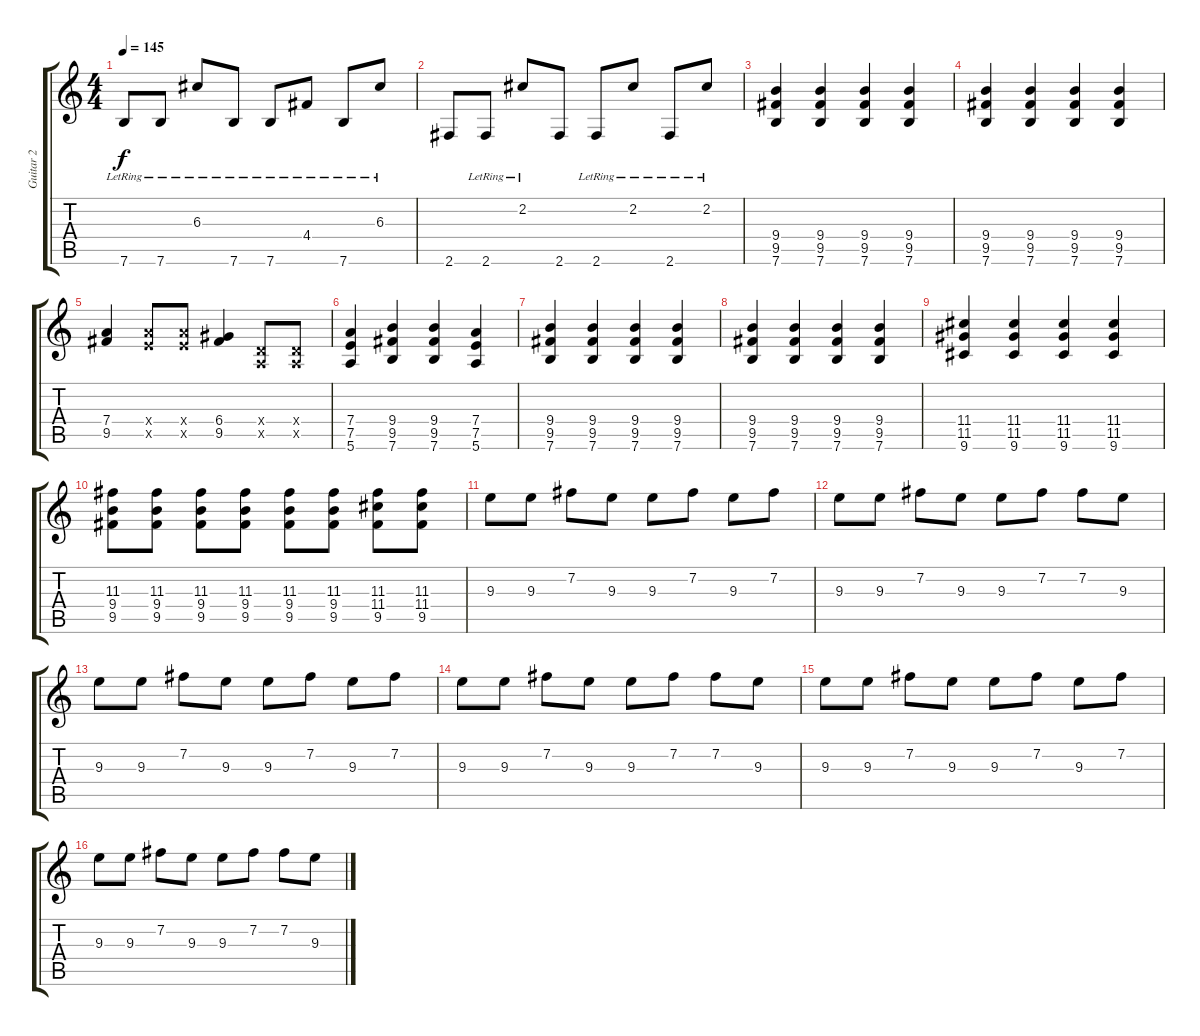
\track ("Guitar 2" "Guitar 2") {instrument distortionguitar}
\staff {score tabs}
\tuning (E4 B3 G3 D3 A2 E2) {hide}
\ts (4 4)
\tempo 145
\clef g2
\ks c
7.6{lr}.8{dy f} 7.6{lr}.8 6.3{lr}.8 7.6{lr}.8 7.6{lr}.8 4.4{lr}.8 7.6{lr}.8 6.3{lr}.8 |
2.6.8 2.6{lr}.8 2.2{lr}.8 2.6.8 2.6{lr}.8 2.2{lr}.8 2.6{lr}.8 2.2{lr}.8 |
(9.4 9.5 7.6).4{volume 12 instrument distortionguitar} (9.4 9.5 7.6).4 (9.4 9.5 7.6).4 (9.4 9.5 7.6).4 |
(9.4 9.5 7.6).4 (9.4 9.5 7.6).4 (9.4 9.5 7.6).4 (9.4 9.5 7.6).4 |
(7.4 9.5).4 (7.4{x} 7.5{x}).8 (7.4{x} 7.5{x}).8 (6.4 9.5).4 (0.4{x} 0.5{x}).8 (0.4{x} 0.5{x}).8 |
(7.4 7.5 5.6).4 (9.4 9.5 7.6).4 (9.4 9.5 7.6).4 (7.4 7.5 5.6).4 |
(9.4 9.5 7.6).4 (9.4 9.5 7.6).4 (9.4 9.5 7.6).4 (9.4 9.5 7.6).4 |
(9.4 9.5 7.6).4 (9.4 9.5 7.6).4 (9.4 9.5 7.6).4 (9.4 9.5 7.6).4 |
(11.4 11.5 9.6).4 (11.4 11.5 9.6).4 (11.4 11.5 9.6).4 (11.4 11.5 9.6).4 |
(11.3 9.4 9.5).8 (11.3 9.4 9.5).8 (11.3 9.4 9.5).8 (11.3 9.4 9.5).8 (11.3 9.4 9.5).8 (11.3 9.4 9.5).8 (11.3 11.4 9.5).8 (11.3 11.4 9.5).8 |
9.3.8 9.3.8 7.2.8 9.3.8 9.3.8 7.2.8 9.3.8 7.2.8 |
9.3.8 9.3.8 7.2.8 9.3.8 9.3.8 7.2.8 7.2.8 9.3.8 |
9.3.8 9.3.8 7.2.8 9.3.8 9.3.8 7.2.8 9.3.8 7.2.8 |
9.3.8 9.3.8 7.2.8 9.3.8 9.3.8 7.2.8 7.2.8 9.3.8 |
9.3.8 9.3.8 7.2.8 9.3.8 9.3.8 7.2.8 9.3.8 7.2.8 |
9.3.8 9.3.8 7.2.8 9.3.8 9.3.8 7.2.8 7.2.8 9.3.8
